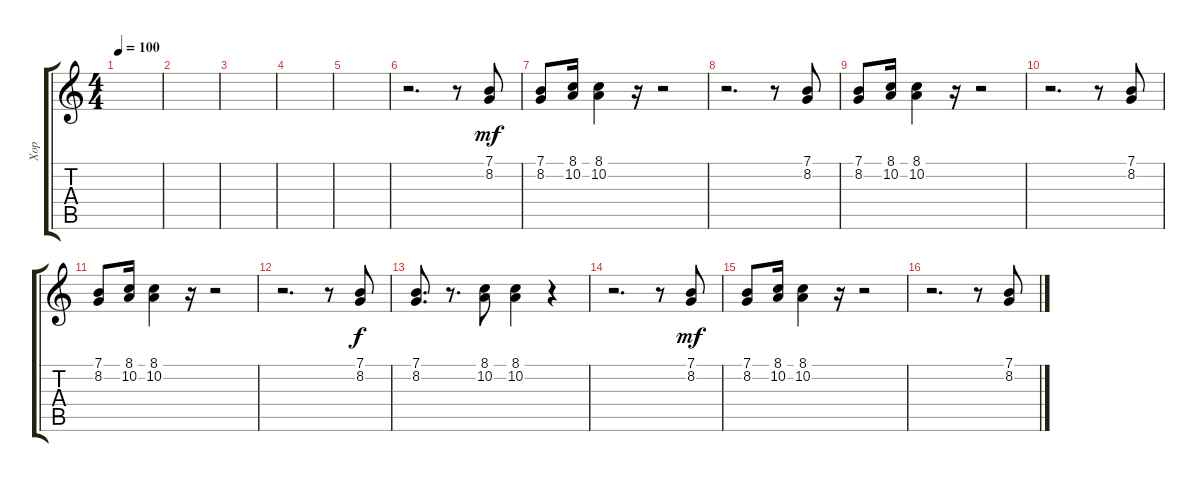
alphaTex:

\track ("Хор" "Хор") {instrument choiraahs}
\staff {score tabs}
\tuning (E4 B3 G3 D3 A2 E2) {hide}
\ts (4 4)
\tempo 100
\clef g2
\ks c
|
|
|
|
|
r.2{d} r.8 (7.1 8.2).8{dy mf} |
(7.1 8.2).8 (8.1 10.2).16 (8.1 10.2).4 r.16 r.2 |
r.2{d} r.8 (7.1 8.2).8 |
(7.1 8.2).8 (8.1 10.2).16 (8.1 10.2).4 r.16 r.2 |
r.2{d} r.8 (7.1 8.2).8 |
(7.1 8.2).8 (8.1 10.2).16 (8.1 10.2).4 r.16 r.2 |
r.2{d} r.8 (7.1 8.2).8{dy f} |
(7.1 8.2).8{d} r.8{d} (8.1 10.2).8 (8.1 10.2).4 r.4 |
r.2{d} r.8 (7.1 8.2).8{dy mf} |
(7.1 8.2).8 (8.1 10.2).16 (8.1 10.2).4 r.16 r.2 |
r.2{d} r.8 (7.1 8.2).8
